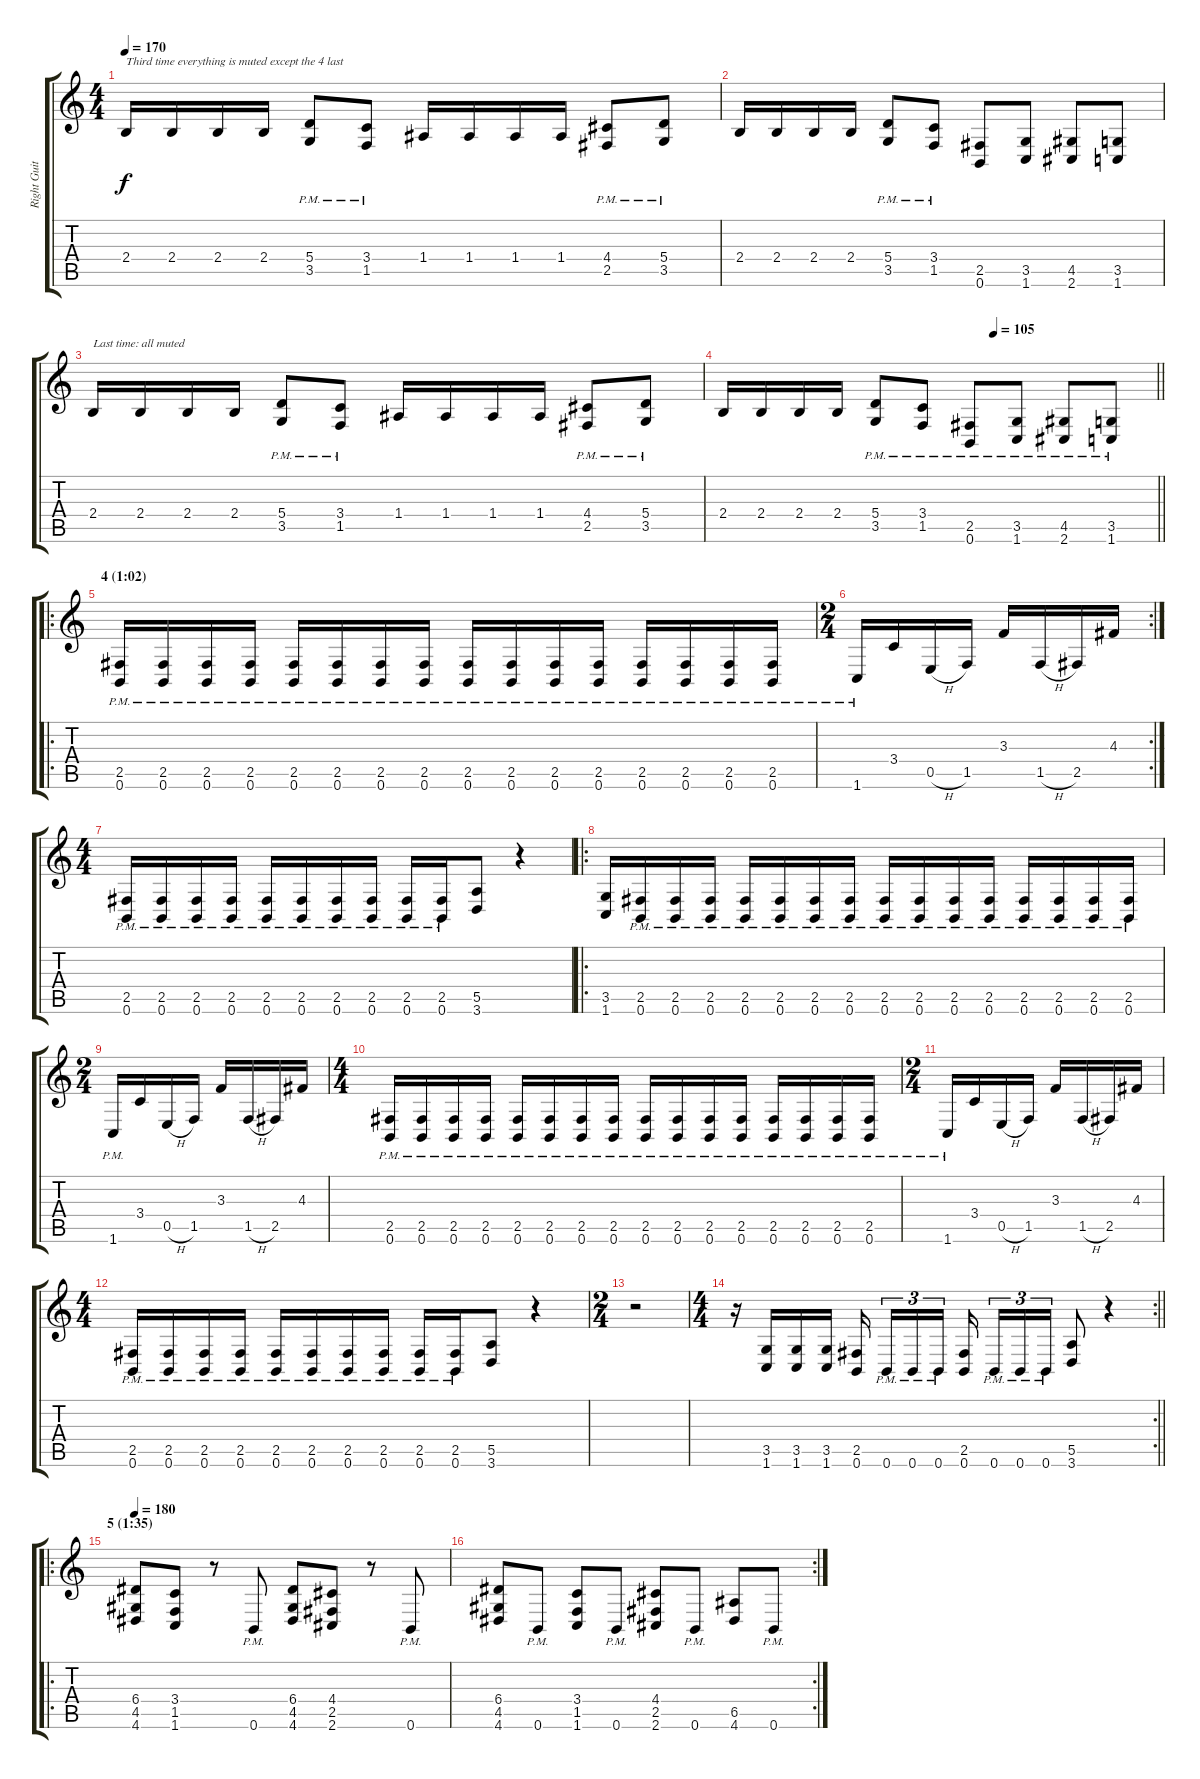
\track ("Right Guitar" "Right Guit") {instrument distortionguitar}
\staff {score tabs}
\tuning (B3 Gb3 D3 A2 E2 B1) {hide}
\ts (4 4)
\tempo 170
\clef g2
\ks c
2.4.16{txt "Third time everything is muted except the 4 last" dy f} 2.4.16 2.4.16 2.4.16 (5.4{pm} 3.5{pm}).8 (3.4{pm} 1.5{pm}).8 1.4.16 1.4.16 1.4.16 1.4.16 (4.4{pm} 2.5{pm}).8 (5.4{pm} 3.5{pm}).8 |
2.4.16 2.4.16 2.4.16 2.4.16 (5.4{pm} 3.5{pm}).8 (3.4{pm} 1.5{pm}).8 (2.5 0.6).8 (3.5 1.6).8 (4.5 2.6).8 (3.5 1.6).8 |
2.4.16{txt "Last time: all muted"} 2.4.16 2.4.16 2.4.16 (5.4{pm} 3.5{pm}).8 (3.4{pm} 1.5{pm}).8 1.4.16 1.4.16 1.4.16 1.4.16 (4.4{pm} 2.5{pm}).8 (5.4{pm} 3.5{pm}).8 |
\tempo (105 0.625)
\barLineRight lightlight
2.4.16 2.4.16 2.4.16 2.4.16 (5.4{pm} 3.5{pm}).8 (3.4{pm} 1.5{pm}).8 (2.5{pm} 0.6{pm}).8 (3.5{pm} 1.6{pm}).8 (4.5{pm} 2.6{pm}).8 (3.5{pm} 1.6{pm}).8 |
\ro
\section ("" "4 (1:02)")
(2.5{pm} 0.6{pm}).16 (2.5{pm} 0.6{pm}).16 (2.5{pm} 0.6{pm}).16 (2.5{pm} 0.6{pm}).16 (2.5{pm} 0.6{pm}).16 (2.5{pm} 0.6{pm}).16 (2.5{pm} 0.6{pm}).16 (2.5{pm} 0.6{pm}).16 (2.5{pm} 0.6{pm}).16 (2.5{pm} 0.6{pm}).16 (2.5{pm} 0.6{pm}).16 (2.5{pm} 0.6{pm}).16 (2.5{pm} 0.6{pm}).16 (2.5{pm} 0.6{pm}).16 (2.5{pm} 0.6{pm}).16 (2.5{pm} 0.6{pm}).16 |
\rc 2
\ts (2 4)
1.6{pm}.16 3.4.16 0.5{h}.16 1.5.16 3.3.16 1.5{h}.16 2.5.16 4.3.16 |
\ts (4 4)
(2.5{pm} 0.6{pm}).16 (2.5{pm} 0.6{pm}).16 (2.5{pm} 0.6{pm}).16 (2.5{pm} 0.6{pm}).16 (2.5{pm} 0.6{pm}).16 (2.5{pm} 0.6{pm}).16 (2.5{pm} 0.6{pm}).16 (2.5{pm} 0.6{pm}).16 (2.5{pm} 0.6{pm}).16 (2.5{pm} 0.6{pm}).16 (5.5 3.6).8 r.4 |
\ro
(3.5 1.6).16 (2.5{pm} 0.6{pm}).16 (2.5{pm} 0.6{pm}).16 (2.5{pm} 0.6{pm}).16 (2.5{pm} 0.6{pm}).16 (2.5{pm} 0.6{pm}).16 (2.5{pm} 0.6{pm}).16 (2.5{pm} 0.6{pm}).16 (2.5{pm} 0.6{pm}).16 (2.5{pm} 0.6{pm}).16 (2.5{pm} 0.6{pm}).16 (2.5{pm} 0.6{pm}).16 (2.5{pm} 0.6{pm}).16 (2.5{pm} 0.6{pm}).16 (2.5{pm} 0.6{pm}).16 (2.5{pm} 0.6{pm}).16 |
\ts (2 4)
1.6{pm}.16 3.4.16 0.5{h}.16 1.5.16 3.3.16 1.5{h}.16 2.5.16 4.3.16 |
\ts (4 4)
(2.5{pm} 0.6{pm}).16 (2.5{pm} 0.6{pm}).16 (2.5{pm} 0.6{pm}).16 (2.5{pm} 0.6{pm}).16 (2.5{pm} 0.6{pm}).16 (2.5{pm} 0.6{pm}).16 (2.5{pm} 0.6{pm}).16 (2.5{pm} 0.6{pm}).16 (2.5{pm} 0.6{pm}).16 (2.5{pm} 0.6{pm}).16 (2.5{pm} 0.6{pm}).16 (2.5{pm} 0.6{pm}).16 (2.5{pm} 0.6{pm}).16 (2.5{pm} 0.6{pm}).16 (2.5{pm} 0.6{pm}).16 (2.5{pm} 0.6{pm}).16 |
\ts (2 4)
1.6{pm}.16 3.4.16 0.5{h}.16 1.5.16 3.3.16 1.5{h}.16 2.5.16 4.3.16 |
\ts (4 4)
(2.5{pm} 0.6{pm}).16 (2.5{pm} 0.6{pm}).16 (2.5{pm} 0.6{pm}).16 (2.5{pm} 0.6{pm}).16 (2.5{pm} 0.6{pm}).16 (2.5{pm} 0.6{pm}).16 (2.5{pm} 0.6{pm}).16 (2.5{pm} 0.6{pm}).16 (2.5{pm} 0.6{pm}).16 (2.5{pm} 0.6{pm}).16 (5.5 3.6).8 r.4 |
\ts (2 4)
r.2 |
\rc 2
\ts (4 4)
\barLineRight lightlight
r.16 (3.5 1.6).16 (3.5 1.6).16 (3.5 1.6).16 (2.5 0.6).16{beam splitsecondary} 0.6{pm}.16{tu (3 2)} 0.6{pm}.16{tu (3 2)} 0.6{pm}.16{tu (3 2) beam splitsecondary} (2.5 0.6).16 0.6{pm}.16{tu (3 2)} 0.6{pm}.16{tu (3 2)} 0.6{pm}.16{tu (3 2)} (5.5 3.6).8 r.4 |
\ro
\section ("" "5 (1:35)")
\tempo 180
(6.4 4.5 4.6).8 (3.4 1.5 1.6).8 r.8 0.6{pm}.8 (6.4 4.5 4.6).8 (4.4 2.5 2.6).8 r.8 0.6{pm}.8 |
\rc 2
(6.4 4.5 4.6).8 0.6{pm}.8 (3.4 1.5 1.6).8 0.6{pm}.8 (4.4 2.5 2.6).8 0.6{pm}.8 (6.5 4.6).8 0.6{pm}.8
